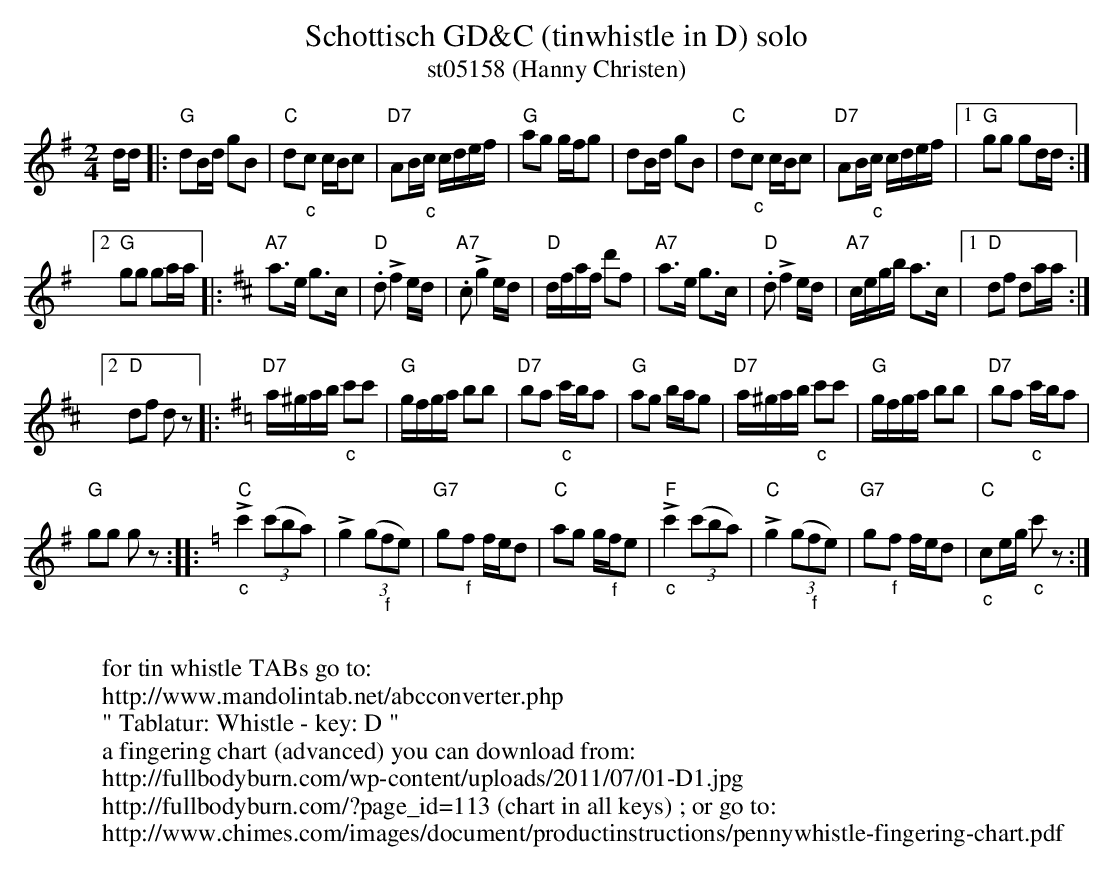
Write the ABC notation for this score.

X:1
T:Schottisch GD&C (tinwhistle in D) solo
T: st05158 (Hanny Christen)
M:2/4
L:1/16
K:G transpose=12
dd |: "G"d2Bd g2B2 | "C"d2"_c"c2 cBc2 | "D7"A2B"_c"c cdef | "G"a2g2 gfg2 | d2Bd g2B2 | "C"d2"_c"c2 cBc2 | "D7"A2B"_c"c cdef |1 "G"g2g2 g2dd :|2
"G"g2g2 g2aa |: [K:D] "A7"a3e g3c | "D".d2 !>!f4 ed | "A7".c2 !>!g4 ed | "D"dfaf d'2f2 | "A7"a3e g3c |"D".d2 !>!f4 ed | "A7"cegb a3c |1 "D"d2f2 d2aa :|2
"D"d2f2 d2z2 |: [K:G] "D7"a^gab "_c"c'2c'2 | "G"gfga b2b2 | "D7"b2a2 "_c"c'ba2 | "G"a2g2 bag2 | "D7"a^gab "_c"c'2c'2 | "G"gfga b2b2 | "D7"b2a2 "_c"c'ba2 |
"G"g2g2 g2z2:: [K:C] "C"!>!"_c"c'4 ((3c'2b2a2) | !>!g4 ((3g2"_f"f2e2) | "G7"g2"_f"f2 fed2 | "C"a2g2 g"_f"fe2 | "F"!>!"_c"c'4 ((3c'2b2a2) | "C"!>!g4 ((3g2"_f"f2e2) | "G7"g2"_f"f2 fed2 | "C""_c"c2eg "_c"c'2z2 :|
W:
W: for tin whistle TABs go to:
W: http://www.mandolintab.net/abcconverter.php
W: " Tablatur: Whistle - key: D "
W: a fingering chart (advanced) you can download from:
W: http://fullbodyburn.com/wp-content/uploads/2011/07/01-D1.jpg
W: http://fullbodyburn.com/?page_id=113 (chart in all keys) ; or go to:
W: http://www.chimes.com/images/document/productinstructions/pennywhistle-fingering-chart.pdf
